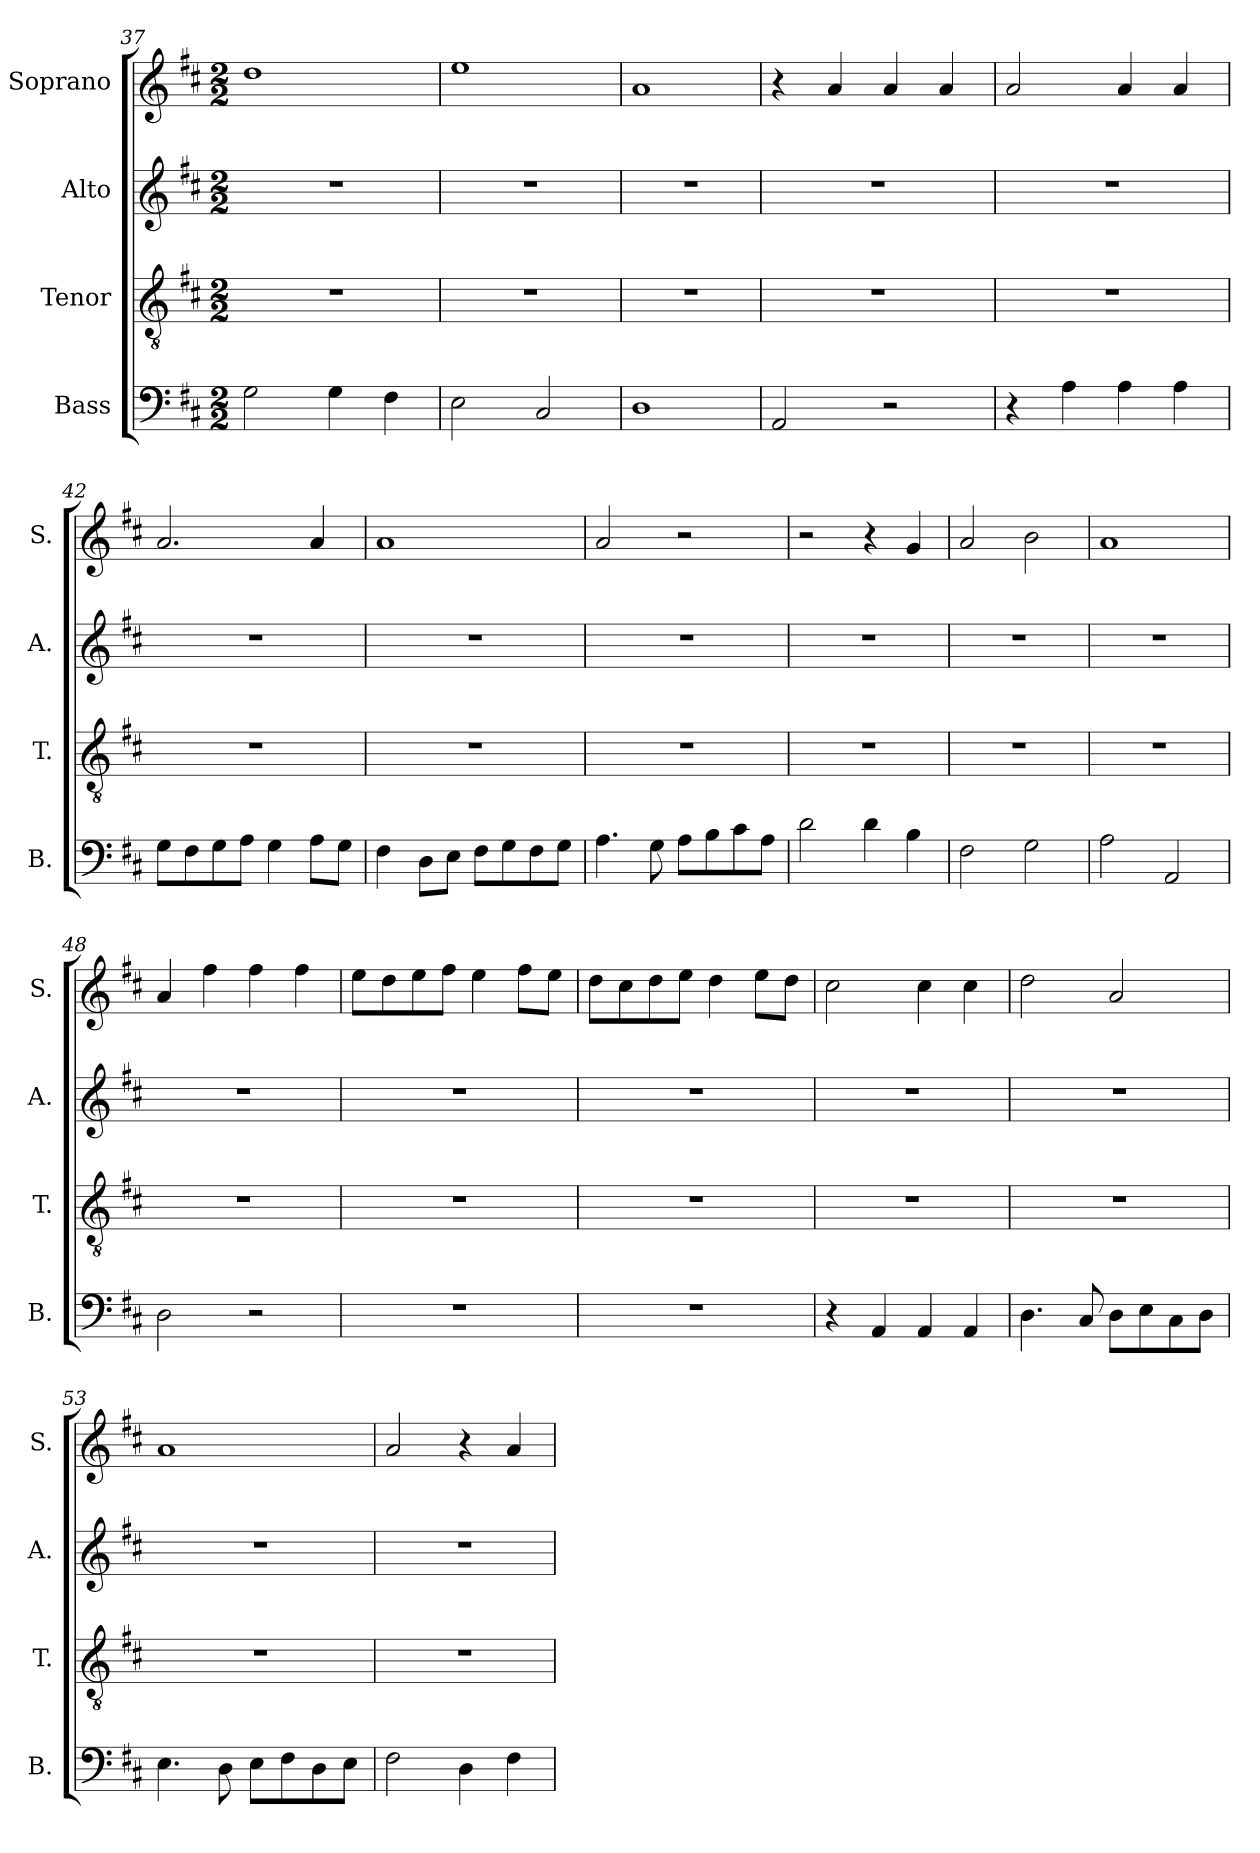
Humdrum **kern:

**kern	**kern	**kern	**kern
*part4	*part3	*part2	*part1
*staff4	*staff3	*staff2	*staff1
*I"Bass	*I"Tenor	*I"Alto	*I"Soprano
*I'B.	*I'T.	*I'A.	*I'S.
*clefF4	*clefGv2	*clefG2	*clefG2
*k[f#c#]	*k[f#c#]	*k[f#c#]	*k[f#c#]
*M2/2	*M2/2	*M2/2	*M2/2
=37	=37	=37	=37
2G\	1r	1r	1dd
4G\	.	.	.
4F#\	.	.	.
=38	=38	=38	=38
2E\	1r	1r	1ee
2C#/	.	.	.
=39	=39	=39	=39
1D	1r	1r	1a
=40	=40	=40	=40
2AA/	1r	1r	4r
.	.	.	4a/
2r	.	.	4a/
.	.	.	4a/
=41	=41	=41	=41
4r	1r	1r	2a/
4A\	.	.	.
4A\	.	.	4a/
4A\	.	.	4a/
!!LO:LB:g=z
=42	=42	=42	=42
8G\L	1r	1r	2.a/
8F#\	.	.	.
8G\	.	.	.
8A\J	.	.	.
4G\	.	.	.
8A\L	.	.	4a/
8G\J	.	.	.
=43	=43	=43	=43
4F#\	1r	1r	1a
8D\L	.	.	.
8E\J	.	.	.
8F#\L	.	.	.
8G\	.	.	.
8F#\	.	.	.
8G\J	.	.	.
=44	=44	=44	=44
4.A\	1r	1r	2a/
8G\	.	.	.
8A\L	.	.	2r
8B\	.	.	.
8c#\	.	.	.
8A\J	.	.	.
=45	=45	=45	=45
2d\	1r	1r	2r
4d\	.	.	4r
4B\	.	.	4g/
=46	=46	=46	=46
2F#\	1r	1r	2a/
2G\	.	.	2b\
=47	=47	=47	=47
2A\	1r	1r	1a
2AA/	.	.	.
=48	=48	=48	=48
2D\	1r	1r	4a/
.	.	.	4ff#\
2r	.	.	4ff#\
.	.	.	4ff#\
!!LO:PB:g=z
=49	=49	=49	=49
1r	1r	1r	8ee\L
.	.	.	8dd\
.	.	.	8ee\
.	.	.	8ff#\J
.	.	.	4ee\
.	.	.	8ff#\L
.	.	.	8ee\J
=50	=50	=50	=50
1r	1r	1r	8dd\L
.	.	.	8cc#\
.	.	.	8dd\
.	.	.	8ee\J
.	.	.	4dd\
.	.	.	8ee\L
.	.	.	8dd\J
=51	=51	=51	=51
4r	1r	1r	2cc#\
4AA/	.	.	.
4AA/	.	.	4cc#\
4AA/	.	.	4cc#\
=52	=52	=52	=52
4.D\	1r	1r	2dd\
8C#/	.	.	.
8D\L	.	.	2a/
8E\	.	.	.
8C#\	.	.	.
8D\J	.	.	.
=53	=53	=53	=53
4.E\	1r	1r	1a
8D\	.	.	.
8E\L	.	.	.
8F#\	.	.	.
8D\	.	.	.
8E\J	.	.	.
=54	=54	=54	=54
2F#\	1r	1r	2a/
4D\	.	.	4r
4F#\	.	.	4a/
=	=	=	=
*-	*-	*-	*-
